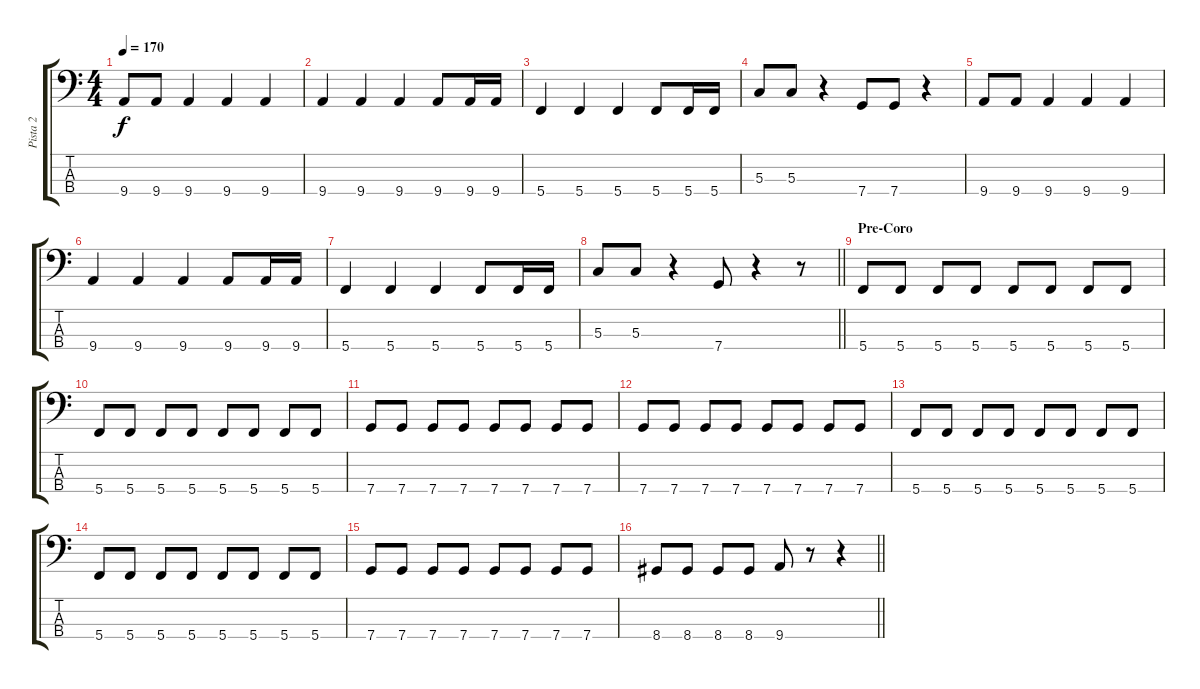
\track ("Pista 2" "Pista 2") {instrument electricbasspick}
\staff {score tabs}
\tuning (F2 C2 G1 C1) {hide}
\ts (4 4)
\tempo 170
\clef f4
\ks c
9.4.8{dy f} 9.4.8 9.4.4 9.4.4 9.4.4 |
9.4.4 9.4.4 9.4.4 9.4.8 9.4.16 9.4.16 |
5.4.4 5.4.4 5.4.4 5.4.8 5.4.16 5.4.16 |
5.3.8 5.3.8 r.4 7.4.8 7.4.8 r.4 |
9.4.8 9.4.8 9.4.4 9.4.4 9.4.4 |
9.4.4 9.4.4 9.4.4 9.4.8 9.4.16 9.4.16 |
5.4.4 5.4.4 5.4.4 5.4.8 5.4.16 5.4.16 |
\barLineRight lightlight
5.3.8 5.3.8 r.4 7.4.8 r.4 r.8 |
\section ("" "Pre-Coro")
5.4.8 5.4.8 5.4.8 5.4.8 5.4.8 5.4.8 5.4.8 5.4.8 |
5.4.8 5.4.8 5.4.8 5.4.8 5.4.8 5.4.8 5.4.8 5.4.8 |
7.4.8 7.4.8 7.4.8 7.4.8 7.4.8 7.4.8 7.4.8 7.4.8 |
7.4.8 7.4.8 7.4.8 7.4.8 7.4.8 7.4.8 7.4.8 7.4.8 |
5.4.8 5.4.8 5.4.8 5.4.8 5.4.8 5.4.8 5.4.8 5.4.8 |
5.4.8 5.4.8 5.4.8 5.4.8 5.4.8 5.4.8 5.4.8 5.4.8 |
7.4.8 7.4.8 7.4.8 7.4.8 7.4.8 7.4.8 7.4.8 7.4.8 |
\barLineRight lightlight
8.4.8 8.4.8 8.4.8 8.4.8 9.4.8 r.8 r.4
